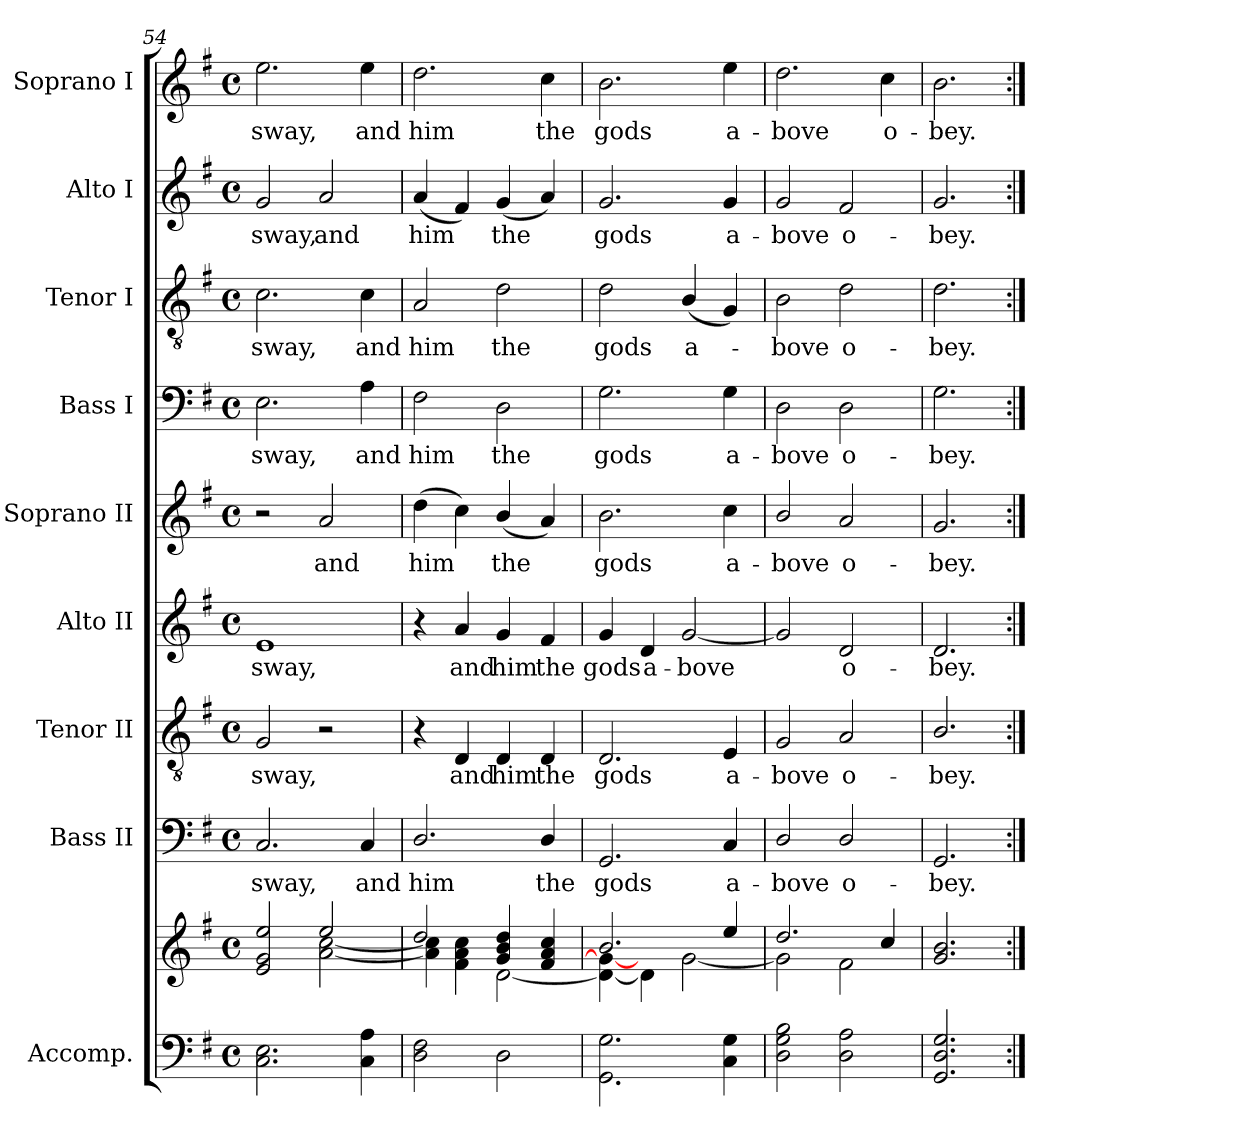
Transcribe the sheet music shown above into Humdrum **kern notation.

**kern	**kern	**kern	**text	**kern	**text	**kern	**text	**kern	**text	**kern	**text	**kern	**text	**kern	**text	**kern	**text
*part9	*part9	*part8	*part8	*part7	*part7	*part6	*part6	*part5	*part5	*part4	*part4	*part3	*part3	*part2	*part2	*part1	*part1
*staff10	*staff9	*staff8	*staff8	*staff7	*staff7	*staff6	*staff6	*staff5	*staff5	*staff4	*staff4	*staff3	*staff3	*staff2	*staff2	*staff1	*staff1
*I"Accomp.	*	*I"Bass II	*	*I"Tenor II	*	*I"Alto II	*	*I"Soprano II	*	*I"Bass I	*	*I"Tenor I	*	*I"Alto I	*	*I"Soprano I	*
*	*	*I'B II	*	*I'T II	*	*I'A II	*	*I'S II	*	*I'B I	*	*I'T I	*	*I'A I	*	*I'S I	*
*clefF4	*clefG2	*clefF4	*	*clefGv2	*	*clefG2	*	*clefG2	*	*clefF4	*	*clefGv2	*	*clefG2	*	*clefG2	*
*k[f#]	*k[f#]	*k[f#]	*	*k[f#]	*	*k[f#]	*	*k[f#]	*	*k[f#]	*	*k[f#]	*	*k[f#]	*	*k[f#]	*
*G:	*G:	*G:	*	*G:	*	*G:	*	*G:	*	*G:	*	*G:	*	*G:	*	*G:	*
*M4/4	*M4/4	*M4/4	*	*M4/4	*	*M4/4	*	*M4/4	*	*M4/4	*	*M4/4	*	*M4/4	*	*M4/4	*
*met(c)	*met(c)	*met(c)	*	*met(c)	*	*met(c)	*	*met(c)	*	*met(c)	*	*met(c)	*	*met(c)	*	*met(c)	*
=54	=54	=54	=54	=54	=54	=54	=54	=54	=54	=54	=54	=54	=54	=54	=54	=54	=54
*^	*^	*	*	*	*	*	*	*	*	*	*	*	*	*	*	*	*
!	!	!	!	!	!LO:LY:b	!	!LO:LY:b	!	!LO:LY:b	!	!	!	!LO:LY:b	!	!LO:LY:b	!	!LO:LY:b	!	!LO:LY:b
1ryy	2.C 2.E	2e/ 2g/ 2ee/	2ryy	2.C	sway,	2G	sway,	1e	sway,	2r	.	2.E	sway,	2.c	sway,	2g	sway,	2.ee	sway,
!	!	!	!	!	!	!	!	!	!	!	!LO:LY:b	!	!	!	!	!	!LO:LY:b	!	!
.	.	2ee/	[2a\ [2cc\	.	.	2r	.	.	.	2a	and	.	.	.	.	2a	and	.	.
!	!	!	!	!	!LO:LY:b	!	!	!	!	!	!	!	!LO:LY:b	!	!LO:LY:b	!	!	!	!LO:LY:b
.	4C 4A	.	.	4C	and	.	.	.	.	.	.	4A	and	4c	and	.	.	4ee	and
=55	=55	=55	=55	=55	=55	=55	=55	=55	=55	=55	=55	=55	=55	=55	=55	=55	=55	=55	=55
!	!	!	!	!	!LO:LY:b	!	!	!	!	!	!LO:LY:b	!	!LO:LY:b	!	!LO:LY:b	!	!LO:LY:b	!	!LO:LY:b
1ryy	2D\ 2F#\	2dd/	4a\] 4cc\]	2.D/	him	4r	.	4r	.	(>4dd	him	2F#	him	2A	him	(<4a	him	2.dd	him
!	!	!	!	!	!	!	!LO:LY:b	!	!LO:LY:b	!	!	!	!	!	!	!	!	!	!
.	.	.	4f#\ 4a\ 4cc\	.	.	4D	and	4a	and	4cc)	.	.	.	.	.	4f#)	.	.	.
!	!	!	!	!	!	!	!LO:LY:b	!	!LO:LY:b	!	!LO:LY:b	!	!LO:LY:b	!	!LO:LY:b	!	!LO:LY:b	!	!
.	2D\	4g/ 4b/ 4dd/	[2d\	.	.	4D	him	4g	him	(<4b/	the	2D	the	2d	the	(<4g	the	.	.
!	!	!	!	!	!LO:LY:b	!	!LO:LY:b	!	!LO:LY:b	!	!	!	!	!	!	!	!	!	!LO:LY:b
.	.	4f#/ 4a/ 4cc/	.	4D/	the	4D	the	4f#	the	4a)	.	.	.	.	.	4a)	.	4cc	the
=56	=56	=56	=56	=56	=56	=56	=56	=56	=56	=56	=56	=56	=56	=56	=56	=56	=56	=56	=56
!	!	!	!	!	!LO:LY:b	!	!LO:LY:b	!	!LO:LY:b	!	!LO:LY:b	!	!LO:LY:b	!	!LO:LY:b	!	!LO:LY:b	!	!LO:LY:b
1ryy	2.GG 2.G	2.b/	4d\_ 4g\_	2.GG	gods	2.D	gods	4g	gods	2.b	gods	2.G	gods	2d	gods	2.g	gods	2.b	gods
!	!	!	!	!	!	!	!	!	!LO:LY:b	!	!	!	!	!	!	!	!	!	!
.	.	.	4d\]	.	.	.	.	4d	a-	.	.	.	.	.	.	.	.	.	.
!	!	!	!	!	!	!	!	!	!LO:LY:b	!	!	!	!	!	!LO:LY:b	!	!	!	!
.	.	.	[2g\	.	.	.	.	[2g	-bove	.	.	.	.	(<4B/	a-	.	.	.	.
!	!	!	!	!	!LO:LY:b	!	!LO:LY:b	!	!	!	!LO:LY:b	!	!LO:LY:b	!	!	!	!LO:LY:b	!	!LO:LY:b
.	4C 4G	4ee/	.	4C	a-	4E	a-	.	.	4cc	a-	4G	a-	4G)	.	4g	a-	4ee	a-
=57	=57	=57	=57	=57	=57	=57	=57	=57	=57	=57	=57	=57	=57	=57	=57	=57	=57	=57	=57
!	!	!	!	!	!LO:LY:b	!	!LO:LY:b	!	!	!	!LO:LY:b	!	!LO:LY:b	!	!LO:LY:b	!	!LO:LY:b	!	!LO:LY:b
1ryy	2D\ 2G\ 2B\	2.dd/	2g\]	2D/	-bove	2G	-bove	2g]	.	2b/	-bove	2D	-bove	2B	bove	2g	-bove	2.dd	-bove
!	!	!	!	!	!LO:LY:b	!	!LO:LY:b	!	!LO:LY:b	!	!LO:LY:b	!	!LO:LY:b	!	!LO:LY:b	!	!LO:LY:b	!	!
.	2D\ 2A\	.	2f#\	2D/	o-	2A	o-	2d	o-	2a	o-	2D	o-	2d	o-	2f#	o-	.	.
!	!	!	!	!	!	!	!	!	!	!	!	!	!	!	!	!	!	!	!LO:LY:b
.	.	4cc/	.	.	.	.	.	.	.	.	.	.	.	.	.	.	.	4cc	o-
=58	=58	=58	=58	=58	=58	=58	=58	=58	=58	=58	=58	=58	=58	=58	=58	=58	=58	=58	=58
!	!	!	!	!	!LO:LY:b	!	!LO:LY:b	!	!LO:LY:b	!	!LO:LY:b	!	!LO:LY:b	!	!LO:LY:b	!	!LO:LY:b	!	!LO:LY:b
2.ryy	2.GG/ 2.D/ 2.G/	2.g/ 2.b/	2.ryy	2.GG	-bey.	2.B/	-bey.	2.d	-bey.	2.g	-bey.	2.G	-bey.	2.d	-bey.	2.g	-bey.	2.b	-bey.
*v	*v	*	*	*	*	*	*	*	*	*	*	*	*	*	*	*	*	*	*
*	*v	*v	*	*	*	*	*	*	*	*	*	*	*	*	*	*	*	*
=:|!	=:|!	=:|!	=:|!	=:|!	=:|!	=:|!	=:|!	=:|!	=:|!	=:|!	=:|!	=:|!	=:|!	=:|!	=:|!	=:|!	=:|!
*-	*-	*-	*-	*-	*-	*-	*-	*-	*-	*-	*-	*-	*-	*-	*-	*-	*-
